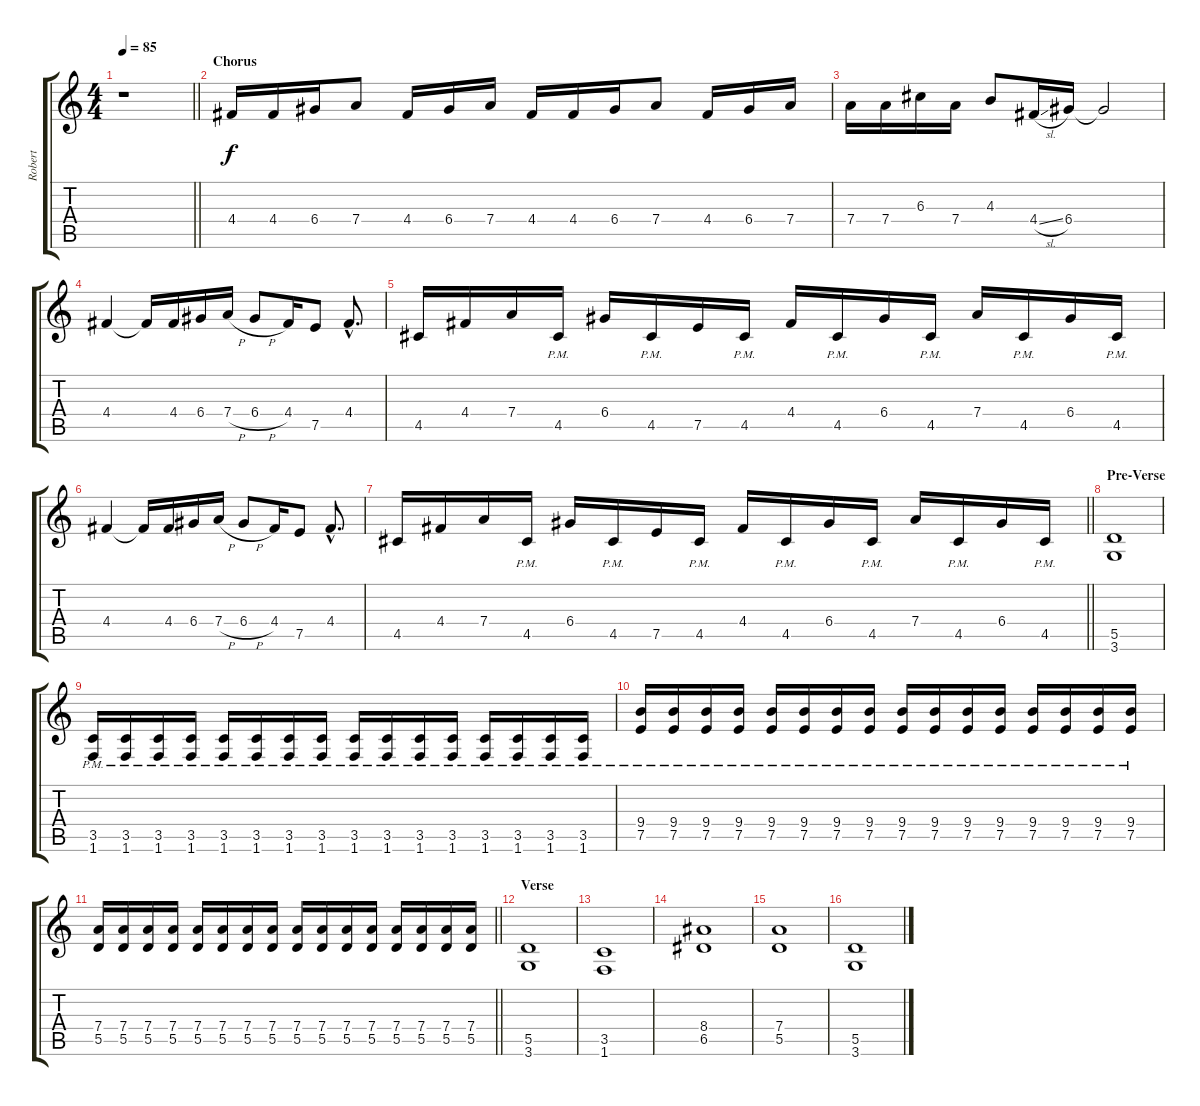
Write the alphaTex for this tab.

\track ("Robert" "Robert") {instrument distortionguitar}
\staff {score tabs}
\tuning (E4 B3 G3 D3 A2 E2) {hide}
\ts (4 4)
\tempo 85
\clef g2
\barLineRight lightlight
\ks c
r.1{dy f} |
\section ("" "Chorus")
4.4.16{volume 14} 4.4.16 6.4.16 7.4.8 4.4.16 6.4.16 7.4.16 4.4.16 4.4.16 6.4.16 7.4.8 4.4.16 6.4.16 7.4.16 |
7.4.16 7.4.16 6.3.16 7.4.16 4.3.8 4.4{sl}.16 6.4.16 6.4{t}.2 |
4.4.4 4.4{t}.16 4.4.16 6.4.16 7.4{h}.16 6.4{h}.8 4.4.16 7.5.8 4.4{hac}.8{d} |
4.5.16 4.4.16 7.4.16 4.5{pm}.16 6.4.16 4.5{pm}.16 7.5.16 4.5{pm}.16 4.4.16 4.5{pm}.16 6.4.16 4.5{pm}.16 7.4.16 4.5{pm}.16 6.4.16 4.5{pm}.16 |
4.4.4 4.4{t}.16 4.4.16 6.4.16 7.4{h}.16 6.4{h}.8 4.4.16 7.5.8 4.4{hac}.8{d} |
\barLineRight lightlight
4.5.16 4.4.16 7.4.16 4.5{pm}.16 6.4.16 4.5{pm}.16 7.5.16 4.5{pm}.16 4.4.16 4.5{pm}.16 6.4.16 4.5{pm}.16 7.4.16 4.5{pm}.16 6.4.16 4.5{pm}.16 |
\section ("" "Pre-Verse")
(5.5 3.6).1{volume 12} |
(3.5{pm} 1.6{pm}).16 (3.5{pm} 1.6{pm}).16 (3.5{pm} 1.6{pm}).16 (3.5{pm} 1.6{pm}).16 (3.5{pm} 1.6{pm}).16 (3.5{pm} 1.6{pm}).16 (3.5{pm} 1.6{pm}).16 (3.5{pm} 1.6{pm}).16 (3.5{pm} 1.6{pm}).16 (3.5{pm} 1.6{pm}).16 (3.5{pm} 1.6{pm}).16 (3.5{pm} 1.6{pm}).16 (3.5{pm} 1.6{pm}).16 (3.5{pm} 1.6{pm}).16 (3.5{pm} 1.6{pm}).16 (3.5{pm} 1.6{pm}).16 |
(9.4{pm} 7.5{pm}).16 (9.4{pm} 7.5{pm}).16 (9.4{pm} 7.5{pm}).16 (9.4{pm} 7.5{pm}).16 (9.4{pm} 7.5{pm}).16 (9.4{pm} 7.5{pm}).16 (9.4{pm} 7.5{pm}).16 (9.4{pm} 7.5{pm}).16 (9.4{pm} 7.5{pm}).16 (9.4{pm} 7.5{pm}).16 (9.4{pm} 7.5{pm}).16 (9.4{pm} 7.5{pm}).16 (9.4{pm} 7.5{pm}).16 (9.4{pm} 7.5{pm}).16 (9.4{pm} 7.5{pm}).16 (9.4{pm} 7.5{pm}).16 |
\barLineRight lightlight
(7.4 5.5).16 (7.4 5.5).16 (7.4 5.5).16 (7.4 5.5).16 (7.4 5.5).16 (7.4 5.5).16 (7.4 5.5).16 (7.4 5.5).16 (7.4 5.5).16 (7.4 5.5).16 (7.4 5.5).16 (7.4 5.5).16 (7.4 5.5).16 (7.4 5.5).16 (7.4 5.5).16 (7.4 5.5).16 |
\section ("" "Verse")
(5.5 3.6).1{volume 13} |
(3.5 1.6).1 |
(8.4 6.5).1 |
(7.4 5.5).1 |
(5.5 3.6).1
